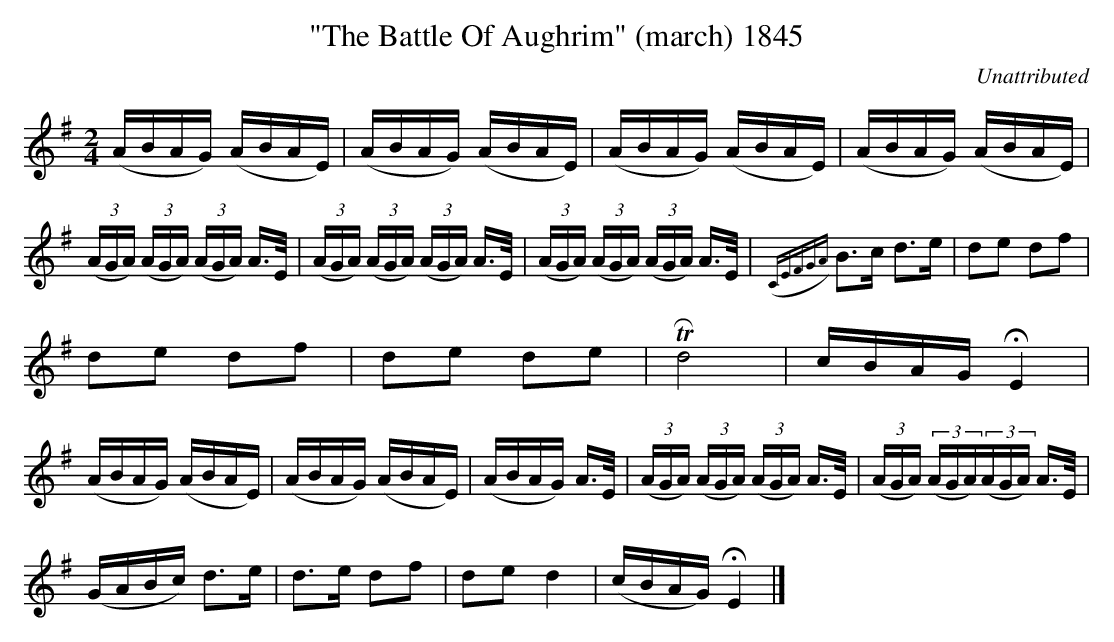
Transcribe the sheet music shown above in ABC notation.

X:1
T:"The Battle Of Aughrim" (march) 1845
C:Unattributed
BRENNAN July 2003 (HTTP://WWW.SOSYOURMOM.COM)
M:2/4
L:1/16
K:G
(ABAG) (ABAE)|(ABAG) (ABAE)|(ABAG) (ABAE)|(ABAG) (ABAE)|
 (3(AGA)  (3(AGA)  (3(AGA) A3/2E/2|(3(AGA)  (3(AGA)  (3(AGA) A3/2E/2|(3(AGA)  (3(AGA)  (3(AGA) A3/2E/2|({CEFGA})B3c d3e|d2e2 d2f2|
d2e2 d2f2|d2e2 d2e2| TRd8|cBAG HE4|
(ABAG) (ABAE)|(ABAG) (ABAE)|(ABAG) A3/2E/2|(3(AGA) (3(AGA) (3(AGA) A3/2E/2|(3(AGA) (3(AGA)(3(AGA) A3/2E/2|
(GABc) d3e|d3e d2f2|d2e2 d4|(cBAG) HE4|]
